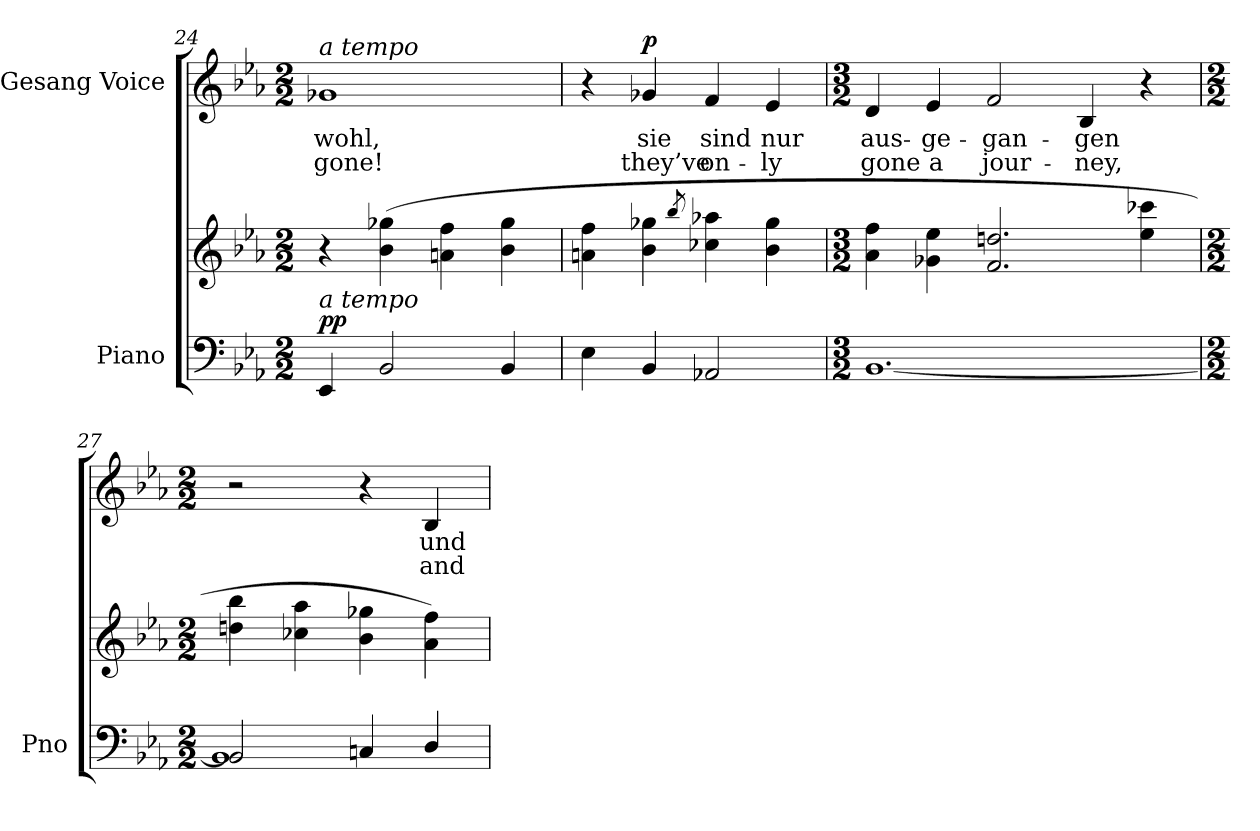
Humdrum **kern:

**kern	**kern	**dynam	**kern	**text	**text	**dynam
*part2	*part2	*part2	*part1	*part1	*part1	*part1
*staff3	*staff2	*staff2/3	*staff1	*staff1	*staff1	*staff1
*I"Piano	*	*	*I"Gesang Voice	*	*	*
*I'Pno	*	*	*	*	*	*
*clefF4	*clefG2	*	*clefG2	*	*	*
*k[b-e-a-]	*k[b-e-a-]	*	*k[b-e-a-]	*	*	*
*M2/2	*M2/2	*	*M2/2	*	*	*
=24	=24	=24	=24	=24	=24	=24
!	!	!	!LO:TX:a:i:t=a tempo	!	!	!
!LO:TX:a:i:t=a tempo	!	!	!	!	!	!
!	!	!LO:DY:a=2	!	!LO:LY:b	!LO:LY:b	!
4EE-/	4r	pp	1g-X	-wohl,	gone!	.
2BB-/	(>4b-\ 4gg-X\	.	.	.	.	.
.	4an\ 4ff\	.	.	.	.	.
4BB-/	4b-\ 4gg-\	.	.	.	.	.
=25	=25	=25	=25	=25	=25	=25
4E-\	4an\ 4ff\	.	4r	.	.	.
!	!	!	!	!LO:LY:b	!LO:LY:b	!LO:DY:a
4BB-/	4b-\ 4gg-X\	.	4g-X/	sie	they’ve	p
.	8qbb-/	.	.	.	.	.
!	!	!	!	!LO:LY:b	!LO:LY:b	!
2AA-X/	4cc-X\ 4aa-X\	.	4f/	sind	on-	.
!	!	!	!	!LO:LY:b	!LO:LY:b	!
.	4b-\ 4gg-\	.	4e-/	nur	-ly	.
=26	=26	=26	=26	=26	=26	=26
*M3/2	*M3/2	*	*M3/2	*	*	*
!	!	!	!	!LO:LY:b	!LO:LY:b	!
[1.BB-	4a-\ 4ff\	.	4d/	aus-	gone	.
!	!	!	!	!LO:LY:b	!LO:LY:b	!
.	4g-X\ 4ee-\	.	4e-/	-ge-	a	.
!	!	!	!	!LO:LY:b	!LO:LY:b	!
.	2.f/ 2.ddn/	.	2f/	-gan-	jour-	.
!	!	!	!	!LO:LY:b	!LO:LY:b	!
.	.	.	4B-/	-gen	-ney,	.
.	4ee-\ 4ccc-X\	.	4r	.	.	.
!!LO:PB:g=z
=27	=27	=27	=27	=27	=27	=27
*M2/2	*M2/2	*	*M2/2	*	*	*
*^	*	*	*	*	*	*
2BB-/]	1BB-	4ddn\ 4bb-\	.	2r	.	.	.
.	.	4cc-X\ 4aa-\	.	.	.	.	.
4Cn/	.	4b-\ 4gg-X\	.	4r	.	.	.
!	!	!	!	!	!LO:LY:b	!LO:LY:b	!
4D/	.	4a-\ 4ff\)	.	4B-/	und	and	.
*v	*v	*	*	*	*	*	*
=	=	=	=	=	=	=
*-	*-	*-	*-	*-	*-	*-
